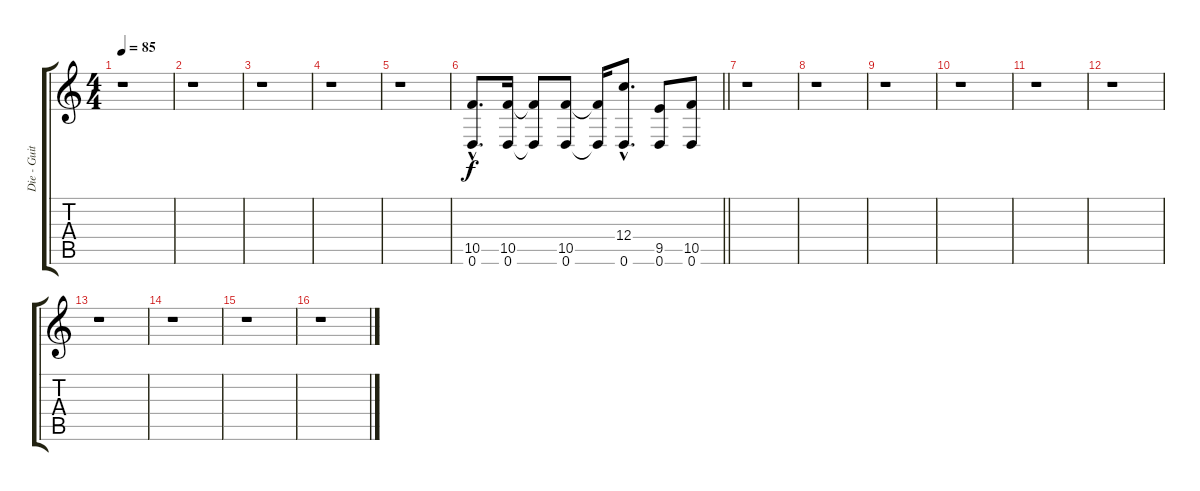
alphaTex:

\track ("Die - Guitar 1" "Die - Guit") {instrument electricguitarclean}
\staff {score tabs}
\tuning (D4 A3 F3 C3 G2 D2) {hide}
\ts (4 4)
\tempo 85
\clef g2
\ks c
r.1{dy f} |
r.1 |
r.1 |
r.1 |
r.1 |
\barLineRight lightlight
(10.5{hac} 0.6{hac}).8{d} (10.5 0.6).16 (10.5{t} 0.6{t}).8 (10.5 0.6).8 (10.5{t} 0.6{t}).16 (12.4{hac} 0.6{hac}).8{d} (9.5 0.6).8 (10.5 0.6).8 |
r.1 |
r.1 |
r.1 |
r.1 |
r.1 |
r.1 |
r.1 |
r.1 |
r.1 |
r.1
